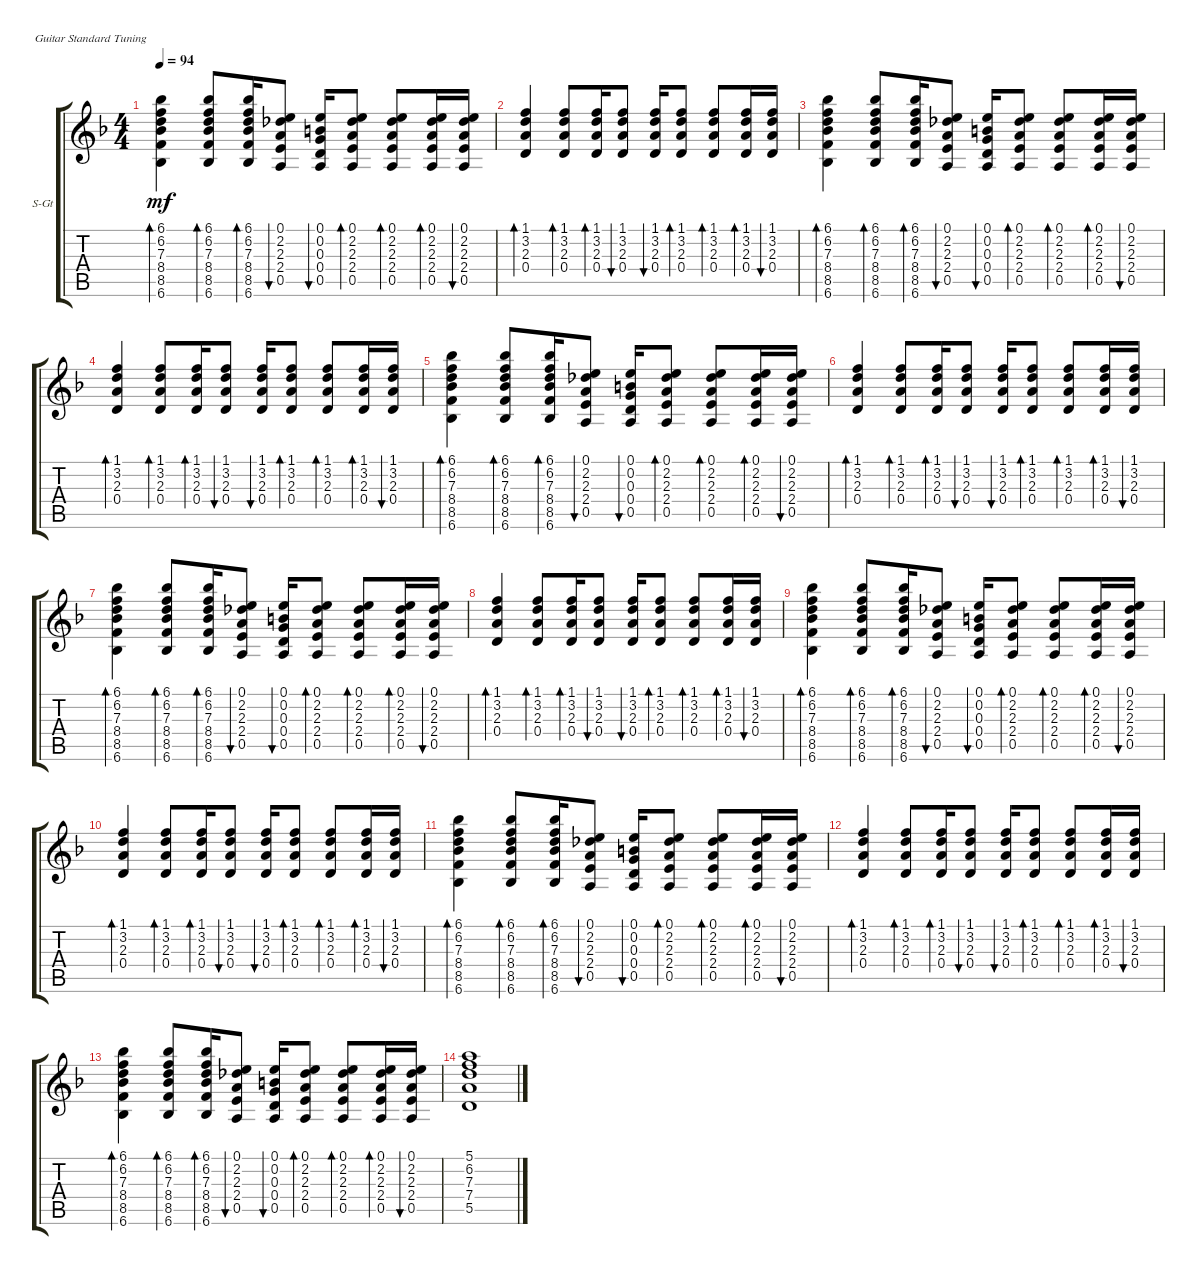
\defaultSystemsLayout 4
\bracketExtendMode groupsimilarinstruments
\firstSystemTrackNameOrientation horizontal
\otherSystemsTrackNameOrientation horizontal
\track ("Steel Guitar" "S-Gt") {instrument acousticguitarsteel}
\staff {score tabs}
\tuning (E4 B3 G3 D3 A2 E2)
\ts (4 4)
\tempo 94
\clef g2
\ks dminor
(8.5 8.4 7.3 6.2 6.1 6.6).4{bd 30 dy mf} (8.5 8.4 7.3 6.2 6.1 6.6).8{bd 30} (8.5 8.4 7.3 6.2 6.1 6.6).16{bd 30} (0.5 2.4 2.3 2.2 0.1).8{bu 30} (0.5 0.4 0.3 0.2 0.1).16{bu 30} (0.5 2.4 2.3 2.2 0.1).8{bd 30} (0.5 2.4 2.3 2.2 0.1).8{bd 30} (0.5 2.4 2.3 2.2 0.1).16{bd 30} (0.5 2.4 2.3 2.2 0.1).16{bu 30} |
(0.4 2.3 3.2 1.1).4{bd 30} (0.4 2.3 3.2 1.1).8{bd 30} (0.4 2.3 3.2 1.1).16{bd 30} (0.4 2.3 3.2 1.1).8{bu 30} (0.4 2.3 3.2 1.1).16{bu 30} (0.4 2.3 3.2 1.1).8{bd 30} (0.4 2.3 3.2 1.1).8{bd 30} (0.4 2.3 3.2 1.1).16{bd 30} (0.4 2.3 3.2 1.1).16{bu 30} |
(8.5 8.4 7.3 6.2 6.1 6.6).4{bd 30} (8.5 8.4 7.3 6.2 6.1 6.6).8{bd 30} (8.5 8.4 7.3 6.2 6.1 6.6).16{bd 30} (0.5 2.4 2.3 2.2 0.1).8{bu 30} (0.5 0.4 0.3 0.2 0.1).16{bu 30} (0.5 2.4 2.3 2.2 0.1).8{bd 30} (0.5 2.4 2.3 2.2 0.1).8{bd 30} (0.5 2.4 2.3 2.2 0.1).16{bd 30} (0.5 2.4 2.3 2.2 0.1).16{bu 30} |
(0.4 2.3 3.2 1.1).4{bd 30} (0.4 2.3 3.2 1.1).8{bd 30} (0.4 2.3 3.2 1.1).16{bd 30} (0.4 2.3 3.2 1.1).8{bu 30} (0.4 2.3 3.2 1.1).16{bu 30} (0.4 2.3 3.2 1.1).8{bd 30} (0.4 2.3 3.2 1.1).8{bd 30} (0.4 2.3 3.2 1.1).16{bd 30} (0.4 2.3 3.2 1.1).16{bu 30} |
(8.5 8.4 7.3 6.2 6.1 6.6).4{bd 30} (8.5 8.4 7.3 6.2 6.1 6.6).8{bd 30} (8.5 8.4 7.3 6.2 6.1 6.6).16{bd 30} (0.5 2.4 2.3 2.2 0.1).8{bu 30} (0.5 0.4 0.3 0.2 0.1).16{bu 30} (0.5 2.4 2.3 2.2 0.1).8{bd 30} (0.5 2.4 2.3 2.2 0.1).8{bd 30} (0.5 2.4 2.3 2.2 0.1).16{bd 30} (0.5 2.4 2.3 2.2 0.1).16{bu 30} |
(0.4 2.3 3.2 1.1).4{bd 30} (0.4 2.3 3.2 1.1).8{bd 30} (0.4 2.3 3.2 1.1).16{bd 30} (0.4 2.3 3.2 1.1).8{bu 30} (0.4 2.3 3.2 1.1).16{bu 30} (0.4 2.3 3.2 1.1).8{bd 30} (0.4 2.3 3.2 1.1).8{bd 30} (0.4 2.3 3.2 1.1).16{bd 30} (0.4 2.3 3.2 1.1).16{bu 30} |
(8.5 8.4 7.3 6.2 6.1 6.6).4{bd 30} (8.5 8.4 7.3 6.2 6.1 6.6).8{bd 30} (8.5 8.4 7.3 6.2 6.1 6.6).16{bd 30} (0.5 2.4 2.3 2.2 0.1).8{bu 30} (0.5 0.4 0.3 0.2 0.1).16{bu 30} (0.5 2.4 2.3 2.2 0.1).8{bd 30} (0.5 2.4 2.3 2.2 0.1).8{bd 30} (0.5 2.4 2.3 2.2 0.1).16{bd 30} (0.5 2.4 2.3 2.2 0.1).16{bu 30} |
(0.4 2.3 3.2 1.1).4{bd 30} (0.4 2.3 3.2 1.1).8{bd 30} (0.4 2.3 3.2 1.1).16{bd 30} (0.4 2.3 3.2 1.1).8{bu 30} (0.4 2.3 3.2 1.1).16{bu 30} (0.4 2.3 3.2 1.1).8{bd 30} (0.4 2.3 3.2 1.1).8{bd 30} (0.4 2.3 3.2 1.1).16{bd 30} (0.4 2.3 3.2 1.1).16{bu 30} |
(8.5 8.4 7.3 6.2 6.1 6.6).4{bd 30} (8.5 8.4 7.3 6.2 6.1 6.6).8{bd 30} (8.5 8.4 7.3 6.2 6.1 6.6).16{bd 30} (0.5 2.4 2.3 2.2 0.1).8{bu 30} (0.5 0.4 0.3 0.2 0.1).16{bu 30} (0.5 2.4 2.3 2.2 0.1).8{bd 30} (0.5 2.4 2.3 2.2 0.1).8{bd 30} (0.5 2.4 2.3 2.2 0.1).16{bd 30} (0.5 2.4 2.3 2.2 0.1).16{bu 30} |
(0.4 2.3 3.2 1.1).4{bd 30} (0.4 2.3 3.2 1.1).8{bd 30} (0.4 2.3 3.2 1.1).16{bd 30} (0.4 2.3 3.2 1.1).8{bu 30} (0.4 2.3 3.2 1.1).16{bu 30} (0.4 2.3 3.2 1.1).8{bd 30} (0.4 2.3 3.2 1.1).8{bd 30} (0.4 2.3 3.2 1.1).16{bd 30} (0.4 2.3 3.2 1.1).16{bu 30} |
(8.5 8.4 7.3 6.2 6.1 6.6).4{bd 30} (8.5 8.4 7.3 6.2 6.1 6.6).8{bd 30} (8.5 8.4 7.3 6.2 6.1 6.6).16{bd 30} (0.5 2.4 2.3 2.2 0.1).8{bu 30} (0.5 0.4 0.3 0.2 0.1).16{bu 30} (0.5 2.4 2.3 2.2 0.1).8{bd 30} (0.5 2.4 2.3 2.2 0.1).8{bd 30} (0.5 2.4 2.3 2.2 0.1).16{bd 30} (0.5 2.4 2.3 2.2 0.1).16{bu 30} |
(0.4 2.3 3.2 1.1).4{bd 30} (0.4 2.3 3.2 1.1).8{bd 30} (0.4 2.3 3.2 1.1).16{bd 30} (0.4 2.3 3.2 1.1).8{bu 30} (0.4 2.3 3.2 1.1).16{bu 30} (0.4 2.3 3.2 1.1).8{bd 30} (0.4 2.3 3.2 1.1).8{bd 30} (0.4 2.3 3.2 1.1).16{bd 30} (0.4 2.3 3.2 1.1).16{bu 30} |
(8.5 8.4 7.3 6.2 6.1 6.6).4{bd 30} (8.5 8.4 7.3 6.2 6.1 6.6).8{bd 30} (8.5 8.4 7.3 6.2 6.1 6.6).16{bd 30} (0.5 2.4 2.3 2.2 0.1).8{bu 30} (0.5 0.4 0.3 0.2 0.1).16{bu 30} (0.5 2.4 2.3 2.2 0.1).8{bd 30} (0.5 2.4 2.3 2.2 0.1).8{bd 30} (0.5 2.4 2.3 2.2 0.1).16{bd 30} (0.5 2.4 2.3 2.2 0.1).16{bu 30} |
(5.5 7.4 7.3 6.2 5.1).1
